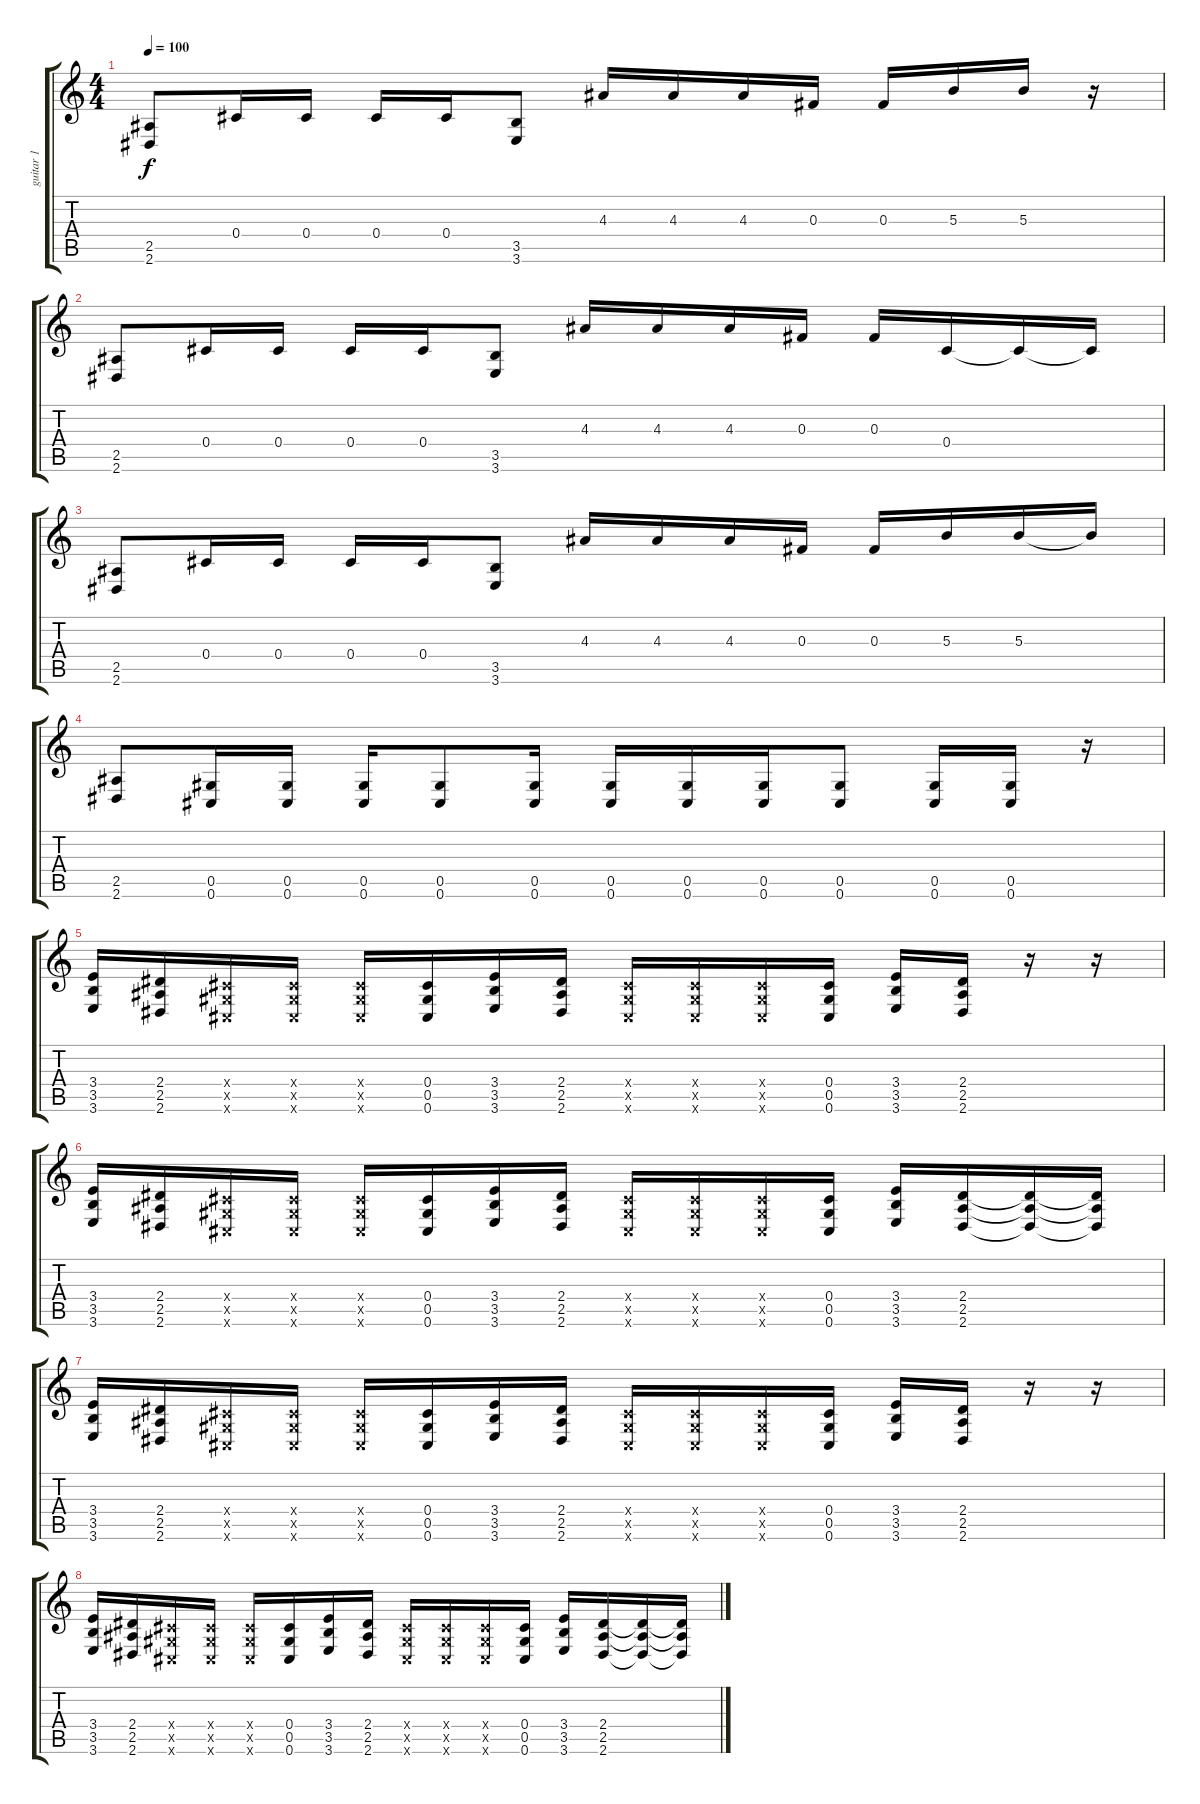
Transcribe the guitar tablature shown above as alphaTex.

\track ("guitar 1" "guitar 1") {instrument distortionguitar}
\staff {score tabs}
\tuning (Eb4 Bb3 Gb3 Db3 Ab2 Db2) {hide}
\ts (4 4)
\tempo 100
\clef g2
\ks c
(2.5 2.6).8{dy f} 0.4.16 0.4.16 0.4.16 0.4.16 (3.5 3.6).8 4.3.16 4.3.16 4.3.16 0.3.16 0.3.16 5.3.16 5.3.16 r.16 |
(2.5 2.6).8 0.4.16 0.4.16 0.4.16 0.4.16 (3.5 3.6).8 4.3.16 4.3.16 4.3.16 0.3.16 0.3.16 0.4.16 0.4{t}.16 0.4{t}.16 |
(2.5 2.6).8 0.4.16 0.4.16 0.4.16 0.4.16 (3.5 3.6).8 4.3.16 4.3.16 4.3.16 0.3.16 0.3.16 5.3.16 5.3.16 5.3{t}.16 |
(2.5 2.6).8 (0.5 0.6).16 (0.5 0.6).16 (0.5 0.6).16 (0.5 0.6).8 (0.5 0.6).16 (0.5 0.6).16 (0.5 0.6).16 (0.5 0.6).16 (0.5 0.6).8 (0.5 0.6).16 (0.5 0.6).16 r.16 |
(3.4 3.5 3.6).16 (2.4 2.5 2.6).16 (0.4{x} 0.5{x} 0.6{x}).16 (0.4{x} 0.5{x} 0.6{x}).16 (0.4{x} 0.5{x} 0.6{x}).16 (0.4 0.5 0.6).16 (3.4 3.5 3.6).16 (2.4 2.5 2.6).16 (0.4{x} 0.5{x} 0.6{x}).16 (0.4{x} 0.5{x} 0.6{x}).16 (0.4{x} 0.5{x} 0.6{x}).16 (0.4 0.5 0.6).16 (3.4 3.5 3.6).16 (2.4 2.5 2.6).16 r.16 r.16 |
(3.4 3.5 3.6).16 (2.4 2.5 2.6).16 (0.4{x} 0.5{x} 0.6{x}).16 (0.4{x} 0.5{x} 0.6{x}).16 (0.4{x} 0.5{x} 0.6{x}).16 (0.4 0.5 0.6).16 (3.4 3.5 3.6).16 (2.4 2.5 2.6).16 (0.4{x} 0.5{x} 0.6{x}).16 (0.4{x} 0.5{x} 0.6{x}).16 (0.4{x} 0.5{x} 0.6{x}).16 (0.4 0.5 0.6).16 (3.4 3.5 3.6).16 (2.4 2.5 2.6).16 (2.4{t} 2.5{t} 2.6{t}).16 (2.4{t} 2.5{t} 2.6{t}).16 |
(3.4 3.5 3.6).16 (2.4 2.5 2.6).16 (0.4{x} 0.5{x} 0.6{x}).16 (0.4{x} 0.5{x} 0.6{x}).16 (0.4{x} 0.5{x} 0.6{x}).16 (0.4 0.5 0.6).16 (3.4 3.5 3.6).16 (2.4 2.5 2.6).16 (0.4{x} 0.5{x} 0.6{x}).16 (0.4{x} 0.5{x} 0.6{x}).16 (0.4{x} 0.5{x} 0.6{x}).16 (0.4 0.5 0.6).16 (3.4 3.5 3.6).16 (2.4 2.5 2.6).16 r.16 r.16 |
(3.4 3.5 3.6).16 (2.4 2.5 2.6).16 (0.4{x} 0.5{x} 0.6{x}).16 (0.4{x} 0.5{x} 0.6{x}).16 (0.4{x} 0.5{x} 0.6{x}).16 (0.4 0.5 0.6).16 (3.4 3.5 3.6).16 (2.4 2.5 2.6).16 (0.4{x} 0.5{x} 0.6{x}).16 (0.4{x} 0.5{x} 0.6{x}).16 (0.4{x} 0.5{x} 0.6{x}).16 (0.4 0.5 0.6).16 (3.4 3.5 3.6).16 (2.4 2.5 2.6).16 (2.4{t} 2.5{t} 2.6{t}).16 (2.4{t} 2.5{t} 2.6{t}).16
